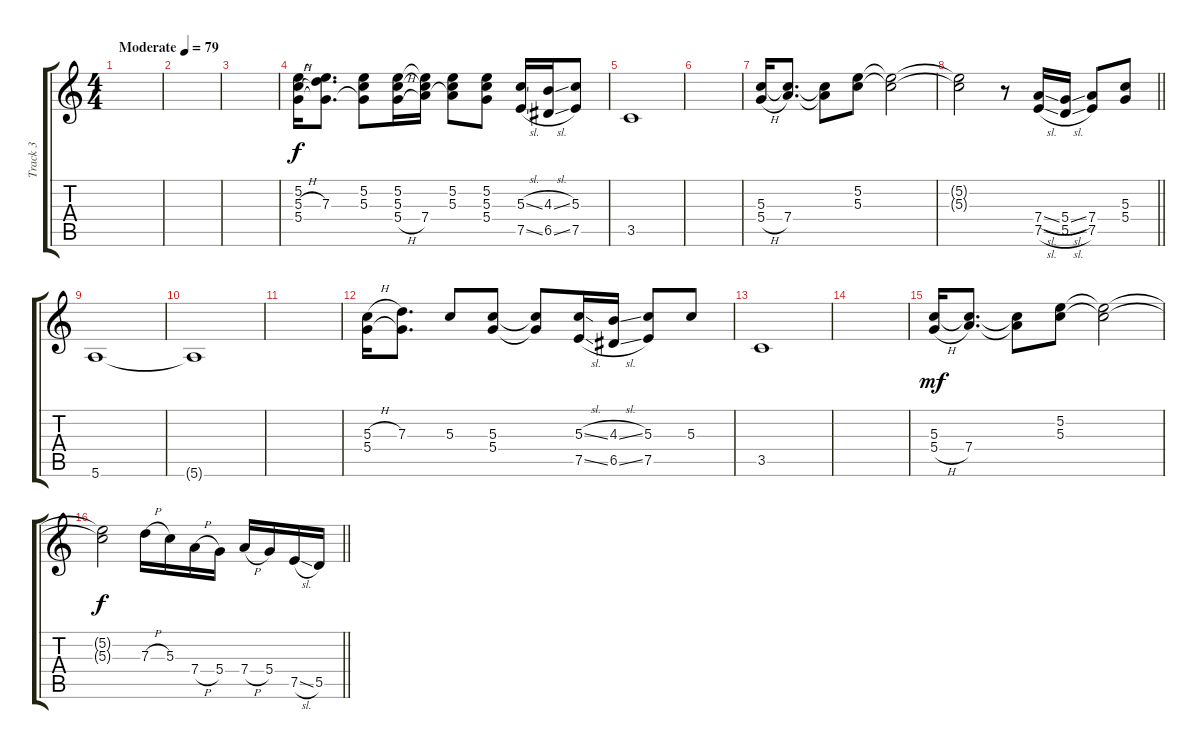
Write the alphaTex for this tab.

\track ("Track 3" "Track 3") {instrument electricguitarjazz}
\staff {score tabs}
\tuning (E4 B3 G3 D3 A2 E2) {hide}
\ts (4 4)
\tempo (79 "Moderate")
\clef g2
\ks c
|
|
|
(5.2 5.3{h} 5.4).16 (5.2{t} 7.3 5.4{t}).8{d} (5.2 5.3 5.4{t}).8 (5.2 5.3 5.4{h}).16 (5.2{t} 5.3{t} 7.4).16 (5.2 5.3 7.4{t}).8 (5.2 5.3 5.4).8 (5.3{sl} 7.5{sl}).16 (4.3{sl} 6.5{sl}).16 (5.3 7.5).8 |
3.5.1 |
|
(5.3 5.4{h}).16 (5.3{t} 7.4).8{d} (5.3{t} 7.4{t}).8 (5.2 5.3).8 (5.2{t} 5.3{t}).2 |
\barLineRight lightlight
(5.2{t} 5.3{t}).2 r.8 (7.4{sl} 7.5{sl}).16 (5.4{sl} 5.5{sl}).16 (7.4 7.5).8 (5.3 5.4).8 |
5.6.1{dy f} |
5.6{t}.1 |
|
(5.3{h} 5.4).16 (7.3 5.4{t}).8{d} 5.3.8 (5.3 5.4).8 (5.3{t} 5.4{t}).8 (5.3{sl} 7.5{sl}).16 (4.3{sl} 6.5{sl}).16 (5.3 7.5).8 5.3.8 |
3.5.1 |
|
(5.3 5.4{h}).16{dy mf} (5.3{t} 7.4).8{d} (5.3{t} 7.4{t}).8 (5.2 5.3).8 (5.2{t} 5.3{t}).2 |
\barLineRight lightlight
(5.2{t} 5.3{t}).2{dy f} 7.3{h}.16 5.3.16 7.4{h}.16 5.4.16 7.4{h}.16 5.4.16 7.5{sl}.16 5.5.16
